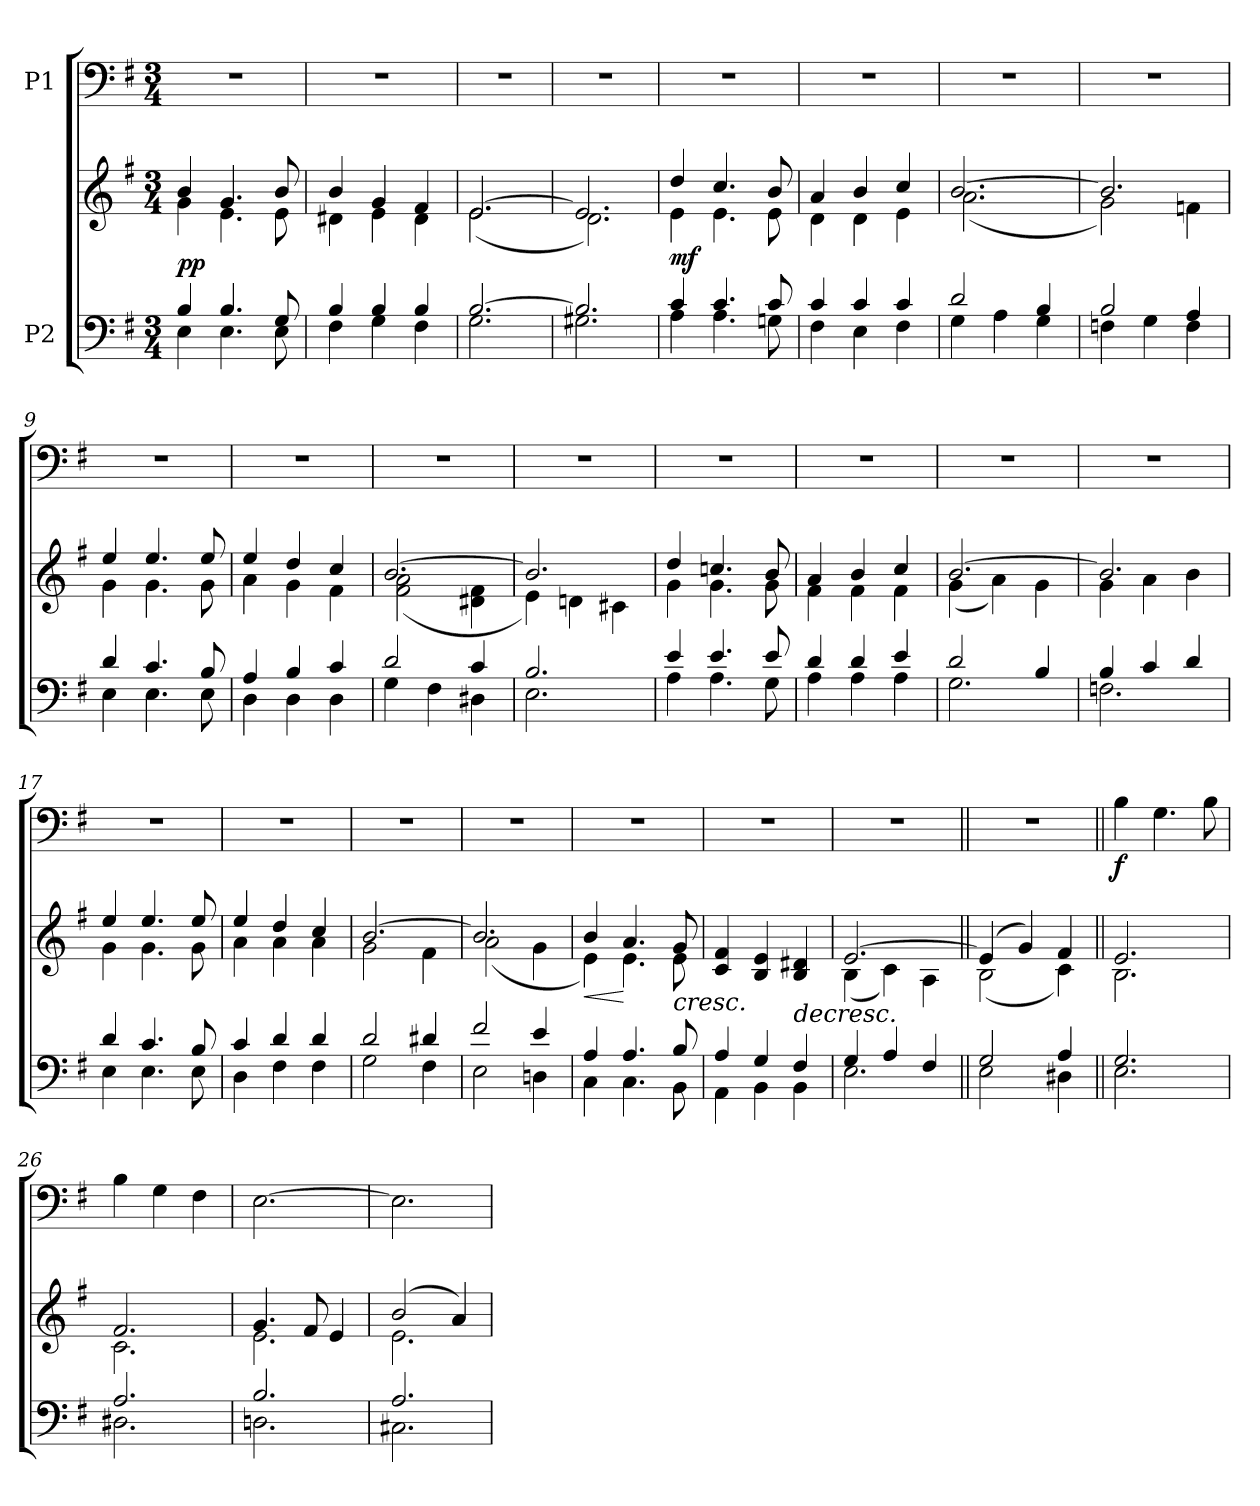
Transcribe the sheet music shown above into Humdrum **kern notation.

**kern	**kern	**dynam	**kern	**dynam
*part2	*part2	*part2	*part1	*part1
*staff3	*staff2	*staff2/3	*staff1	*staff1
*I"P2	*	*	*I"P1	*
!!LO:PB:g=z
*clefF4	*clefG2	*	*clefF4	*
*k[f#]	*k[f#]	*	*k[f#]	*
*G:	*G:	*	*G:	*
*M3/4	*M3/4	*	*M3/4	*
=1	=1	=1	=1	=1
*^	*^	*	*	*
!	!	!	!	!	!LO:N:vis=1	!
4Bi/	4Ei\	4bi/	4gi\	p p	2.r	.
4.Bi/	4.Ei\	4.gi/	4.ei\	.	.	.
8Gi/	8Ei\	8bi/	8ei\	.	.	.
=2	=2	=2	=2	=2	=2	=2
!	!	!	!	!	!LO:N:vis=1	!
4Bi/	4F#i\	4bi/	4d#Xi\	.	2.r	.
4Bi/	4Gi\	4gi/	4ei\	.	.	.
4Bi/	4F#i\	4f#i/	4d#i\	.	.	.
=3	=3	=3	=3	=3	=3	=3
!	!	!	!	!	!LO:N:vis=1	!
[>2.Bi/	2.Gi\	[>2.ei/	(2.ei\	.	2.r	.
=4	=4	=4	=4	=4	=4	=4
!	!	!	!	!	!LO:N:vis=1	!
2.Bi/]	2.G#Xi\	2.ei/]	2.di\)	.	2.r	.
=5	=5	=5	=5	=5	=5	=5
!	!	!	!	!	!LO:N:vis=1	!
4ci/	4Ai\	4ddi/	4ei\	mf	2.r	.
4.ci/	4.Ai\	4.cci/	4.ei\	.	.	.
8ci/	8Gni\	8bi/	8ei\	.	.	.
=6	=6	=6	=6	=6	=6	=6
!	!	!	!	!	!LO:N:vis=1	!
4ci/	4F#i\	4ai/	4di\	.	2.r	.
4ci/	4Ei\	4bi/	4di\	.	.	.
4ci/	4F#i\	4cci/	4ei\	.	.	.
=7	=7	=7	=7	=7	=7	=7
!	!	!	!	!	!LO:N:vis=1	!
2di/	4Gi\	[>2.bi/	(2.ai\	.	2.r	.
.	4Ai\	.	.	.	.	.
4Bi/	4Gi\	.	.	.	.	.
=8	=8	=8	=8	=8	=8	=8
!	!	!	!	!	!LO:N:vis=1	!
2Bi/	4Fni\	2.bi/]	2gi\)	.	2.r	.
.	4Gi\	.	.	.	.	.
4Ai/	4Fi\	.	4fni\	.	.	.
!!LO:LB:g=z
=9	=9	=9	=9	=9	=9	=9
!	!	!	!	!	!LO:N:vis=1	!
4di/	4Ei\	4eei/	4gi\	.	2.r	.
4.ci/	4.Ei\	4.eei/	4.gi\	.	.	.
8Bi/	8Ei\	8eei/	8gi\	.	.	.
=10	=10	=10	=10	=10	=10	=10
!	!	!	!	!	!LO:N:vis=1	!
4Ai/	4Di\	4eei/	4ai\	.	2.r	.
4Bi/	4Di\	4ddi/	4gi\	.	.	.
4ci/	4Di\	4cci/	4f#i\	.	.	.
=11	=11	=11	=11	=11	=11	=11
!	!	!	!	!	!LO:N:vis=1	!
2di/	4Gi\	[>2.bi/	(2f#i\ 2ai	.	2.r	.
.	4F#i\	.	.	.	.	.
4ci/	4D#Xi\	.	4d#Xi\ 4f#i	.	.	.
=12	=12	=12	=12	=12	=12	=12
!	!	!	!	!	!LO:N:vis=1	!
2.Bi/	2.Ei\	2.bi/]	4ei\)	.	2.r	.
.	.	.	4dni\	.	.	.
.	.	.	4c#Xi\	.	.	.
=13	=13	=13	=13	=13	=13	=13
!	!	!	!	!	!LO:N:vis=1	!
4ei/	4Ai\	4ddi/	4gi\	.	2.r	.
4.ei/	4.Ai\	4.ccni/	4.gi\	.	.	.
8ei/	8Gi\	8bi/	8gi\	.	.	.
=14	=14	=14	=14	=14	=14	=14
!	!	!	!	!	!LO:N:vis=1	!
4di/	4Ai\	4ai/	4f#i\	.	2.r	.
4di/	4Ai\	4bi/	4f#i\	.	.	.
4ei/	4Ai\	4cci/	4f#i\	.	.	.
=15	=15	=15	=15	=15	=15	=15
!	!	!	!	!	!LO:N:vis=1	!
2di/	2.Gi\	[>2.bi/	(4gi\	.	2.r	.
.	.	.	4ai\)	.	.	.
4Bi/	.	.	4gi\	.	.	.
!!LO:LB:g=z
=16	=16	=16	=16	=16	=16	=16
!	!	!	!	!	!LO:N:vis=1	!
4Bi/	2.Fni\	2.bi/]	4gi\	.	2.r	.
4ci/	.	.	4ai\	.	.	.
4di/	.	.	4bi\	.	.	.
=17	=17	=17	=17	=17	=17	=17
!	!	!	!	!	!LO:N:vis=1	!
4di/	4Ei\	4eei/	4gi\	.	2.r	.
4.ci/	4.Ei\	4.eei/	4.gi\	.	.	.
8Bi/	8Ei\	8eei/	8gi\	.	.	.
=18	=18	=18	=18	=18	=18	=18
!	!	!	!	!	!LO:N:vis=1	!
4ci/	4Di\	4eei/	4ai\	.	2.r	.
4di/	4F#i\	4ddi/	4ai\	.	.	.
4di/	4F#i\	4cci/	4ai\	.	.	.
=19	=19	=19	=19	=19	=19	=19
!	!	!	!	!	!LO:N:vis=1	!
2di/	2Gi\	[>2.bi/	2gi\	.	2.r	.
4d#Xi/	4F#i\	.	4f#i\	.	.	.
=20	=20	=20	=20	=20	=20	=20
!	!	!	!	!	!LO:N:vis=1	!
2f#i/	2Ei\	2.bi/]	(2ai\	.	2.r	.
4ei/	4Dni\	.	4gi\	.	.	.
=21	=21	=21	=21	=21	=21	=21
!	!	!	!	!LO:HP:b	!LO:N:vis=1	!
4Ai/	4Ci\	4bi/	4ei\)	<	2.r	.
4.Ai/	4.Ci\	4.ai/	4.ei\	[ [	.	.
!	!	!	!	!LO:HP:b	!	!
8Bi/	8BBi\	8gi/	8ei\	<	.	.
=22	=22	=22	=22	=22	=22	=22
!	!	!	!	!	!LO:N:vis=1	!
*	*	*v	*v	*	*	*
4Ai/	4AAi\	4ci/ 4f#i	.	2.r	.
4Gi/	4BBi\	4Bi/ 4ei	]	.	.
!	!	!	!LO:HP:b	!	!
4F#i/	4BBi\	4Bi/ 4d#Xi	>	.	.
!!LO:PB:g=z
=23	=23	=23	=23	=23	=23
*	*	*^	*	*	*
!	!	!	!	!	!LO:N:vis=1	!
4Gi/	2.Ei\	[>2.ei/	(4Bi\	.	2.r	.
4Ai/	.	.	4ci\)	.	.	.
4F#i/	.	.	4Ai\	.	.	.
=24||	=24||	=24||	=24||	=24||	=24||	=24||
!	!	!	!	!	!LO:N:vis=1	!
2Gi/	2Ei\	(4ei/]	(2Bi\	.	2.r	.
.	.	4gi/)	.	.	.	.
4Ai/	4D#Xi\	4f#i/	4ci\)	.	.	.
=25||	=25||	=25||	=25||	=25||	=25||	=25||
2.Gi/	2.Ei\	2.ei/	2.Bi\	mp mp mp mp	4Bi\	f
.	.	.	.	.	4.Gi\	.
.	.	.	.	.	8Bi\	.
=26	=26	=26	=26	=26	=26	=26
2.Ai/	2.D#Xi\	2.f#i/	2.ci\	.	4Bi\	.
.	.	.	.	.	4Gi\	.
.	.	.	.	.	4F#i\	.
=27	=27	=27	=27	=27	=27	=27
2.Bi/	2.Dni\	4.gi/	2.ei\	.	[>2.Ei\	.
.	.	8f#i/	.	.	.	.
.	.	4ei/	.	.	.	.
=28	=28	=28	=28	=28	=28	=28
2.Ai/	2.C#Xi\	(2bi/	2.ei\	.	2.Ei\]	.
.	.	4ai/)	.	.	.	.
*v	*v	*	*	*	*	*
*	*v	*v	*	*	*
=	=	=	=	=
*-	*-	*-	*-	*-
